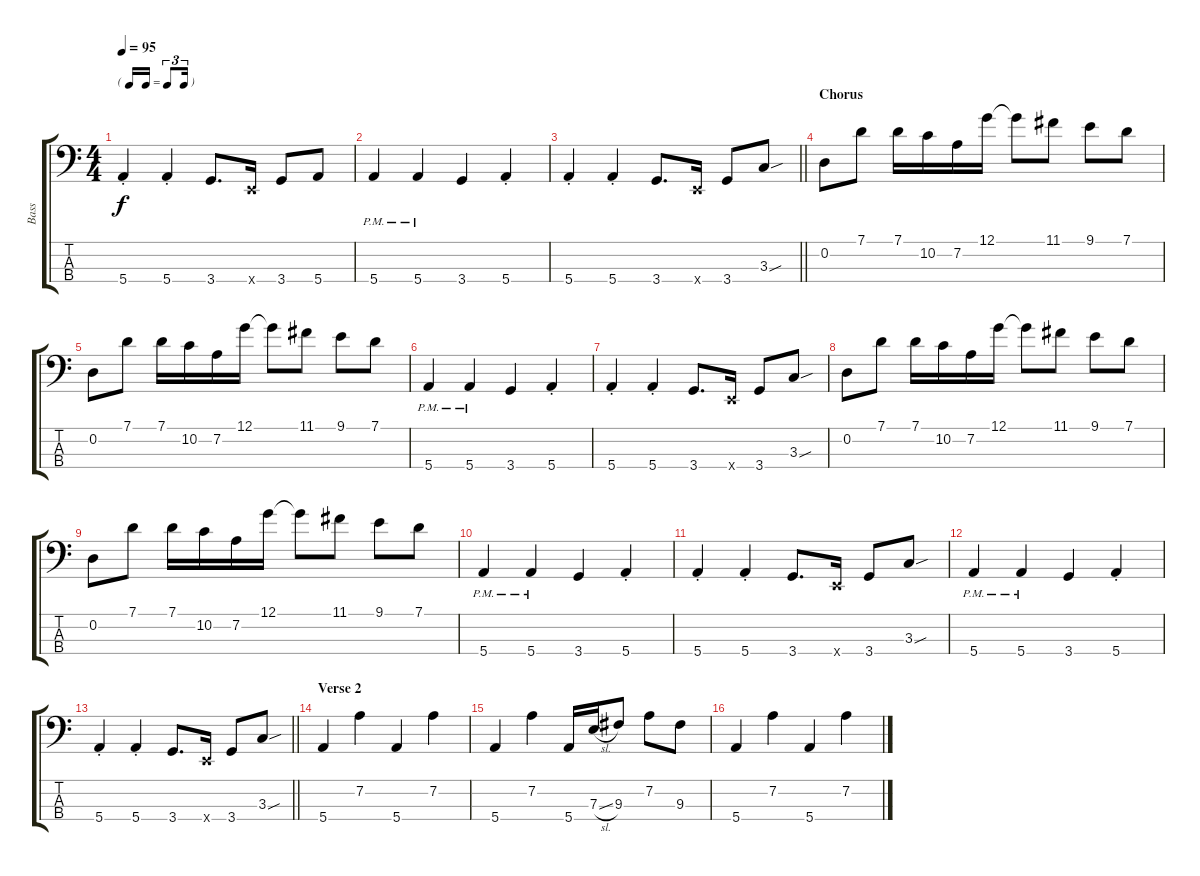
\track ("Bass" "Bass") {instrument electricbassfinger}
\staff {score tabs}
\tuning (G2 D2 A1 E1) {hide}
\ts (4 4)
\tf triplet16th
\tempo 95
\clef f4
\ks c
5.4{st}.4{dy f} 5.4{st}.4 3.4.8{d} 0.4{x}.16 3.4.8 5.4.8 |
5.4{pm}.4 5.4{pm}.4 3.4.4 5.4{st}.4 |
\barLineRight lightlight
5.4{st}.4 5.4{st}.4 3.4.8{d} 0.4{x}.16 3.4.8 3.3{sou}.8 |
\section ("" "Chorus")
0.2.8 7.1.8 7.1.16 10.2.16 7.2.16 12.1.16 12.1{t}.8 11.1.8 9.1.8 7.1.8 |
0.2.8 7.1.8 7.1.16 10.2.16 7.2.16 12.1.16 12.1{t}.8 11.1.8 9.1.8 7.1.8 |
5.4{pm}.4 5.4{pm}.4 3.4.4 5.4{st}.4 |
5.4{st}.4 5.4{st}.4 3.4.8{d} 0.4{x}.16 3.4.8 3.3{sou}.8 |
0.2.8 7.1.8 7.1.16 10.2.16 7.2.16 12.1.16 12.1{t}.8 11.1.8 9.1.8 7.1.8 |
0.2.8 7.1.8 7.1.16 10.2.16 7.2.16 12.1.16 12.1{t}.8 11.1.8 9.1.8 7.1.8 |
5.4{pm}.4 5.4{pm}.4 3.4.4 5.4{st}.4 |
5.4{st}.4 5.4{st}.4 3.4.8{d} 0.4{x}.16 3.4.8 3.3{sou}.8 |
5.4{pm}.4 5.4{pm}.4 3.4.4 5.4{st}.4 |
\barLineRight lightlight
5.4{st}.4 5.4{st}.4 3.4.8{d} 0.4{x}.16 3.4.8 3.3{sou}.8 |
\section ("" "Verse 2")
5.4.4 7.2.4 5.4.4 7.2.4 |
5.4.4 7.2.4 5.4.16 7.3{sl}.16 9.3.8 7.2.8 9.3.8 |
5.4.4 7.2.4 5.4.4 7.2.4
